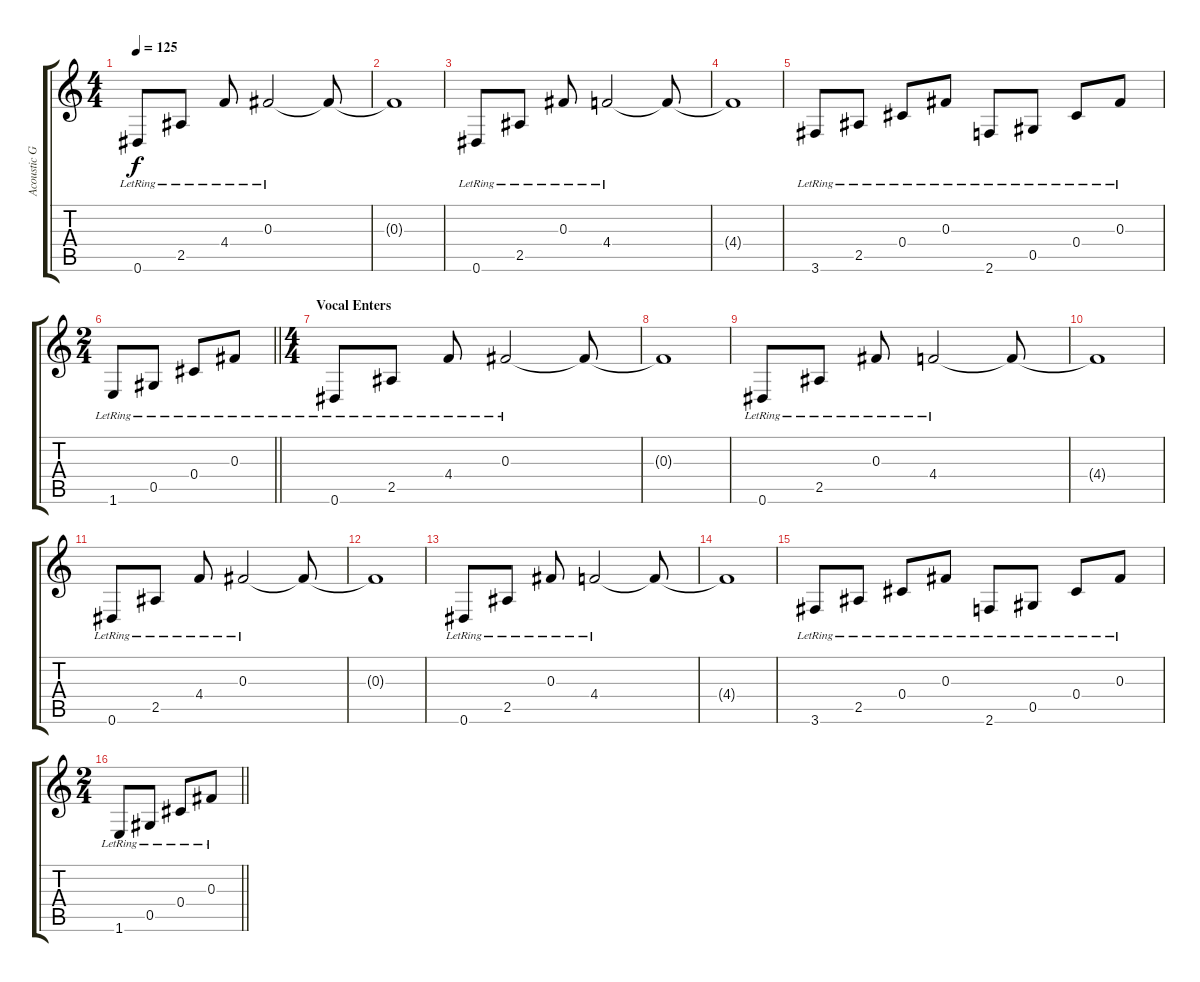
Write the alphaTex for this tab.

\track ("Acoustic Guitar" "Acoustic G") {instrument electricguitarjazz}
\staff {score tabs}
\tuning (Eb4 Bb3 Gb3 Db3 Ab2 Eb2) {hide}
\ts (4 4)
\tempo 125
\clef g2
\ks c
0.6{lr}.8{dy f} 2.5{lr}.8 4.4{lr}.8 0.3{lr}.2 0.3{t}.8 |
0.3{t}.1 |
0.6{lr}.8 2.5{lr}.8 0.3{lr}.8 4.4{lr}.2 4.4{t}.8 |
4.4{t}.1 |
3.6{lr}.8 2.5{lr}.8 0.4{lr}.8 0.3{lr}.8 2.6{lr}.8 0.5{lr}.8 0.4{lr}.8 0.3{lr}.8 |
\ts (2 4)
\barLineRight lightlight
1.6{lr}.8 0.5{lr}.8 0.4{lr}.8 0.3{lr}.8 |
\ts (4 4)
\section ("" "Vocal Enters")
0.6{lr}.8 2.5{lr}.8 4.4{lr}.8 0.3{lr}.2 0.3{t}.8 |
0.3{t}.1 |
0.6{lr}.8 2.5{lr}.8 0.3{lr}.8 4.4{lr}.2 4.4{t}.8 |
4.4{t}.1 |
0.6{lr}.8 2.5{lr}.8 4.4{lr}.8 0.3{lr}.2 0.3{t}.8 |
0.3{t}.1 |
0.6{lr}.8 2.5{lr}.8 0.3{lr}.8 4.4{lr}.2 4.4{t}.8 |
4.4{t}.1 |
3.6{lr}.8 2.5{lr}.8 0.4{lr}.8 0.3{lr}.8 2.6{lr}.8 0.5{lr}.8 0.4{lr}.8 0.3{lr}.8 |
\ts (2 4)
\barLineRight lightlight
1.6{lr}.8 0.5{lr}.8 0.4{lr}.8 0.3{lr}.8
